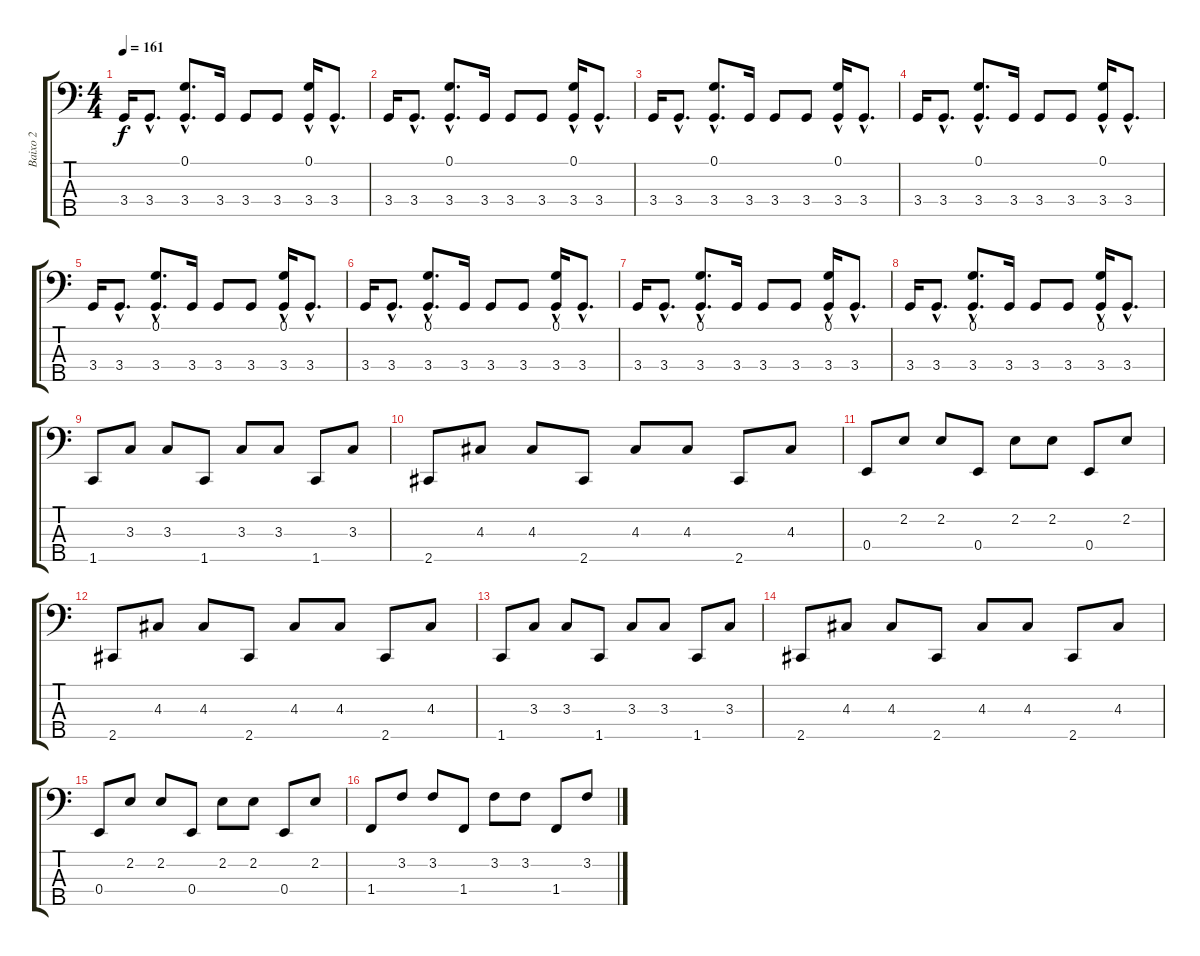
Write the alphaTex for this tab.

\track ("Baixo 2" "Baixo 2") {instrument synthbass1}
\staff {score tabs}
\tuning (G2 D2 A1 E1 B0) {hide}
\ts (4 4)
\tempo 161
\clef f4
\ks c
3.4.16{dy f} 3.4{hac}.8{d} (0.1{hac} 3.4{hac}).8{d} 3.4.16 3.4.8 3.4.8 (0.1{hac} 3.4).16 3.4{hac}.8{d} |
3.4.16 3.4{hac}.8{d} (0.1{hac} 3.4{hac}).8{d} 3.4.16 3.4.8 3.4.8 (0.1{hac} 3.4).16 3.4{hac}.8{d} |
3.4.16 3.4{hac}.8{d} (0.1{hac} 3.4{hac}).8{d} 3.4.16 3.4.8 3.4.8 (0.1{hac} 3.4).16 3.4{hac}.8{d} |
3.4.16 3.4{hac}.8{d} (0.1{hac} 3.4{hac}).8{d} 3.4.16 3.4.8 3.4.8 (0.1{hac} 3.4).16 3.4{hac}.8{d} |
3.4.16 3.4{hac}.8{d} (0.1{hac} 3.4{hac}).8{d} 3.4.16 3.4.8 3.4.8 (0.1{hac} 3.4).16 3.4{hac}.8{d} |
3.4.16 3.4{hac}.8{d} (0.1{hac} 3.4{hac}).8{d} 3.4.16 3.4.8 3.4.8 (0.1{hac} 3.4).16 3.4{hac}.8{d} |
3.4.16 3.4{hac}.8{d} (0.1{hac} 3.4{hac}).8{d} 3.4.16 3.4.8 3.4.8 (0.1{hac} 3.4).16 3.4{hac}.8{d} |
3.4.16 3.4{hac}.8{d} (0.1{hac} 3.4{hac}).8{d} 3.4.16 3.4.8 3.4.8 (0.1{hac} 3.4).16 3.4{hac}.8{d} |
1.5.8 3.3.8 3.3.8 1.5.8 3.3.8 3.3.8 1.5.8 3.3.8 |
2.5.8 4.3.8 4.3.8 2.5.8 4.3.8 4.3.8 2.5.8 4.3.8 |
0.4.8 2.2.8 2.2.8 0.4.8 2.2.8 2.2.8 0.4.8 2.2.8 |
2.5.8 4.3.8 4.3.8 2.5.8 4.3.8 4.3.8 2.5.8 4.3.8 |
1.5.8 3.3.8 3.3.8 1.5.8 3.3.8 3.3.8 1.5.8 3.3.8 |
2.5.8 4.3.8 4.3.8 2.5.8 4.3.8 4.3.8 2.5.8 4.3.8 |
0.4.8 2.2.8 2.2.8 0.4.8 2.2.8 2.2.8 0.4.8 2.2.8 |
1.4.8 3.2.8 3.2.8 1.4.8 3.2.8 3.2.8 1.4.8 3.2.8
